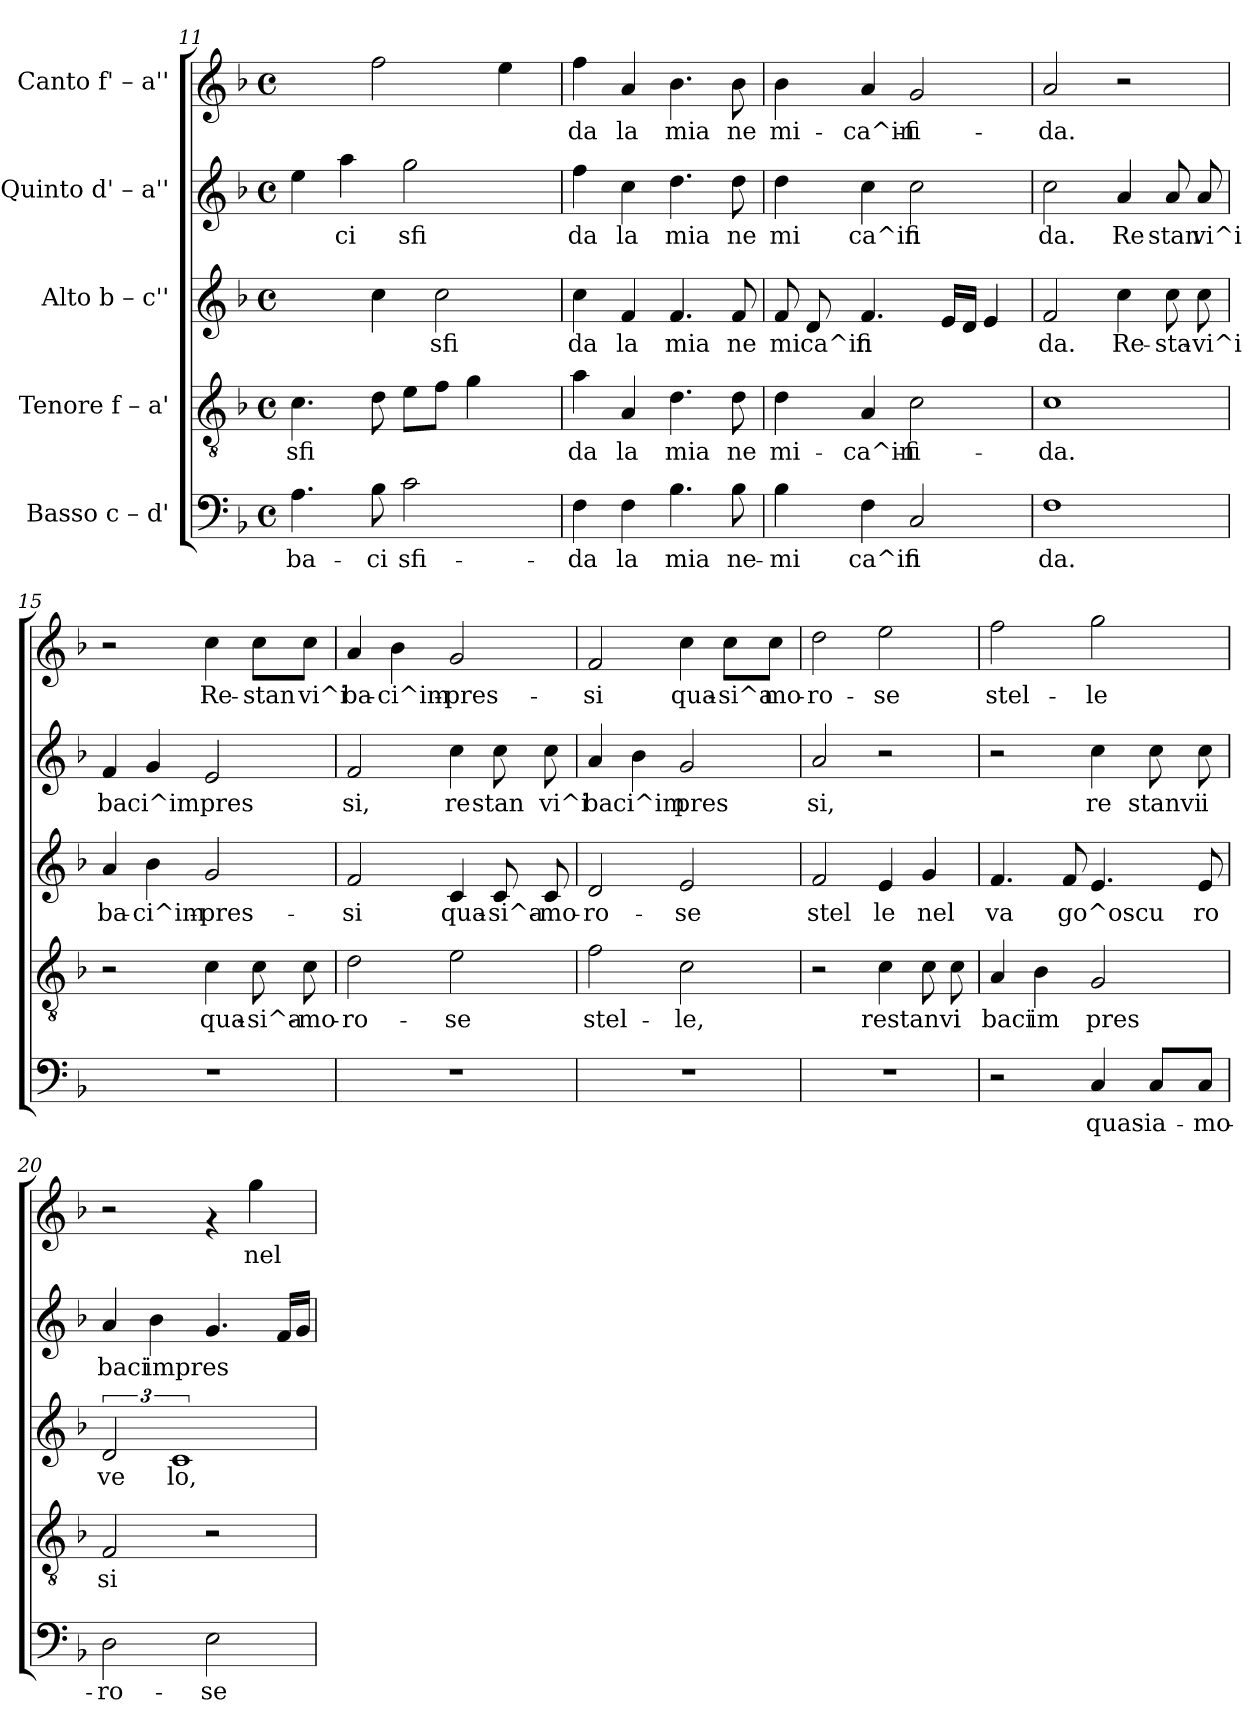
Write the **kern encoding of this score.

**kern	**text	**kern	**text	**kern	**text	**kern	**text	**kern	**text
*part5	*part5	*part4	*part4	*part3	*part3	*part2	*part2	*part1	*part1
*staff5	*staff5	*staff4	*staff4	*staff3	*staff3	*staff2	*staff2	*staff1	*staff1
*I"Basso  c – d'	*	*I"Tenore  f – a'	*	*I"Alto  b – c''	*	*I"Quinto  d' – a''	*	*I"Canto  f' – a''	*
*clefF4	*	*clefGv2	*	*clefG2	*	*clefG2	*	*clefG2	*
*k[b-]	*	*k[b-]	*	*k[b-]	*	*k[b-]	*	*k[b-]	*
*F:	*	*F:	*	*F:	*	*F:	*	*F:	*
*M4/4	*	*M4/4	*	*M4/4	*	*M4/4	*	*M4/4	*
*met(c)	*	*met(c)	*	*met(c)	*	*met(c)	*	*met(c)	*
=11	=11	=11	=11	=11	=11	=11	=11	=11	=11
!	!LO:LY:b:rj	!	!LO:LY:b:rj	!	!	!	!LO:LY:b:rj	!	!
4.A\	ba-	4.c\	sfi	4.ryy	.	4ee\	.	4.ryy	.
!	!	!	!	!	!	!	!LO:LY:b:rj	!	!
.	.	.	.	.	.	4aa\	ci	.	.
!	!LO:LY:b:rj	!	!LO:LY:b:rj	!	!	!	!	!	!
8B-\	-ci	8d\	.	4cc\	.	.	.	2ff\	.
!	!LO:LY:b:rj	!	!LO:LY:b:rj	!	!	!	!LO:LY:b:rj	!	!
2c\	sfi-	8e\L	.	.	.	2gg\	sfi	.	.
!	!	!	!LO:LY:b:rj	!	!LO:LY:b:rj	!	!	!	!
.	.	8f\J	.	2cc\	sfi	.	.	.	.
!	!	!	!LO:LY:b:rj	!	!	!	!	!	!
.	.	4g\	.	.	.	.	.	.	.
!	!	!	!	!	!	!	!	!	!LO:LY:b:rj
.	.	.	.	.	.	.	.	4ee\	.
8ryy	.	8ryy	.	.	.	8ryy	.	.	.
=12	=12	=12	=12	=12	=12	=12	=12	=12	=12
!	!LO:LY:b:rj	!	!LO:LY:b:rj	!	!LO:LY:b:rj	!	!LO:LY:b:rj	!	!LO:LY:b:rj
4F\	-da	4a\	da	4cc\	da	4ff\	da	4ff\	da
!	!LO:LY:b:rj	!	!LO:LY:b:rj	!	!LO:LY:b:rj	!	!LO:LY:b:rj	!	!LO:LY:b:rj
4F\	la	4A/	la	4f/	la	4cc\	la	4a/	la
!	!LO:LY:b:rj	!	!LO:LY:b:rj	!	!LO:LY:b:rj	!	!LO:LY:b:rj	!	!LO:LY:b:rj
4.B-\	mia	4.d\	mia	4.f/	mia	4.dd\	mia	4.b-\	mia
!	!LO:LY:b:rj	!	!LO:LY:b:rj	!	!LO:LY:b:rj	!	!LO:LY:b:rj	!	!LO:LY:b:rj
8B-\	ne-	8d\	ne	8f/	ne	8dd\	ne	8b-\	ne
!!LO:PB:g=z
=13	=13	=13	=13	=13	=13	=13	=13	=13	=13
!	!LO:LY:b:rj	!	!LO:LY:b:rj	!	!LO:LY:b:rj	!	!LO:LY:b:rj	!	!LO:LY:b:rj
4B-\	-mi	4d\	mi-	8f/	mi	4dd\	mi	4b-\	mi-
!	!	!	!	!	!LO:LY:b:rj	!	!	!	!
.	.	.	.	8d/	ca^in	.	.	.	.
!	!LO:LY:b:rj	!	!LO:LY:b:rj	!	!LO:LY:b:rj	!	!LO:LY:b:rj	!	!LO:LY:b:rj
4F\	ca^in	4A/	-ca^in-	4.f/	fi-	4cc\	ca^in	4a/	-ca^in-
!	!LO:LY:b:rj	!	!LO:LY:b:rj	!	!	!	!LO:LY:b:rj	!	!LO:LY:b:rj
2C/	fi	2c\	-fi-	.	.	2cc\	fi	2g/	-fi-
!	!	!	!	!	!LO:LY:b:rj	!	!	!	!
.	.	.	.	16e/L	--	.	.	.	.
!	!	!	!	!	!LO:LY:b:rj	!	!	!	!
.	.	.	.	16d/J	--	.	.	.	.
!	!	!	!	!	!LO:LY:b:rj	!	!	!	!
.	.	.	.	4e/	--	.	.	.	.
=14	=14	=14	=14	=14	=14	=14	=14	=14	=14
!	!LO:LY:b:rj	!	!LO:LY:b:rj	!	!LO:LY:b:rj	!	!LO:LY:b:rj	!	!LO:LY:b:rj
1F	da.	1c	-da.	2f/	-da.	2cc\	da.	2a/	-da.
!	!	!	!	!	!LO:LY:b:rj	!	!LO:LY:b:rj	!	!
.	.	.	.	4cc\	Re-	4a/	Re	2r	.
!	!	!	!	!	!LO:LY:b:rj	!	!LO:LY:b:rj	!	!
.	.	.	.	8cc\	-sta-	8a/	stan	.	.
!	!	!	!	!	!LO:LY:b:rj	!	!LO:LY:b:rj	!	!
.	.	.	.	8cc\	-vi^i	8a/	vi^i	.	.
=15	=15	=15	=15	=15	=15	=15	=15	=15	=15
!	!	!	!	!	!LO:LY:b:rj	!	!LO:LY:b:rj	!	!
1r	.	2r	.	4a/	ba-	4f/	ba	2r	.
!	!	!	!	!	!LO:LY:b:rj	!	!LO:LY:b:rj	!	!
.	.	.	.	4b-\	-ci^im-	4g/	ci^im	.	.
!	!	!	!LO:LY:b:rj	!	!LO:LY:b:rj	!	!LO:LY:b:rj	!	!LO:LY:b:rj
.	.	4c\	qua-	2g/	-pres-	2e/	pres	4cc\	Re-
!	!	!	!LO:LY:b:rj	!	!	!	!	!	!LO:LY:b:rj
.	.	8c\	-si^a-	.	.	.	.	8cc\L	-stan
!	!	!	!LO:LY:b:rj	!	!	!	!	!	!LO:LY:b:rj
.	.	8c\	-mo-	.	.	.	.	8cc\J	vi^i
=16	=16	=16	=16	=16	=16	=16	=16	=16	=16
!	!	!	!LO:LY:b:rj	!	!LO:LY:b:rj	!	!LO:LY:b:rj	!	!LO:LY:b:rj
1r	.	2d\	-ro-	2f/	-si	2f/	si,	4a/	ba-
!	!	!	!	!	!	!	!	!	!LO:LY:b:rj
.	.	.	.	.	.	.	.	4b-\	-ci^im-
!	!	!	!LO:LY:b:rj	!	!LO:LY:b:rj	!	!LO:LY:b:rj	!	!LO:LY:b:rj
.	.	2e\	-se	4c/	qua-	4cc\	re	2g/	-pres-
!	!	!	!	!	!LO:LY:b:rj	!	!LO:LY:b:rj	!	!
.	.	.	.	8c/	-si^a-	8cc\	stan	.	.
!	!	!	!	!	!LO:LY:b:rj	!	!LO:LY:b:rj	!	!
.	.	.	.	8c/	-mo-	8cc\	vi^i	.	.
=17	=17	=17	=17	=17	=17	=17	=17	=17	=17
!	!	!	!LO:LY:b:rj	!	!LO:LY:b:rj	!	!LO:LY:b:rj	!	!LO:LY:b:rj
1r	.	2f\	stel-	2d/	-ro-	4a/	ba	2f/	-si
!	!	!	!	!	!	!	!LO:LY:b:rj	!	!
.	.	.	.	.	.	4b-\	ci^im	.	.
!	!	!	!LO:LY:b:rj	!	!LO:LY:b:rj	!	!LO:LY:b:rj	!	!LO:LY:b:rj
.	.	2c\	-le,	2e/	-se	2g/	pres	4cc\	qua-
!	!	!	!	!	!	!	!	!	!LO:LY:b:rj
.	.	.	.	.	.	.	.	8cc\L	-si^a
!	!	!	!	!	!	!	!	!	!LO:LY:b:rj
.	.	.	.	.	.	.	.	8cc\J	mo-
!!LO:PB:g=z
=18	=18	=18	=18	=18	=18	=18	=18	=18	=18
!	!	!	!	!	!LO:LY:b:rj	!	!LO:LY:b:rj	!	!LO:LY:b:rj
1r	.	2r	.	2f/	stel	2a/	si,	2dd\	-ro-
!	!	!	!LO:LY:b:rj	!	!LO:LY:b:rj	!	!	!	!LO:LY:b:rj
.	.	4c\	restanvi	4e/	le	2r	.	2ee\	-se
!	!	!	!LO:LY:b:rj	!	!LO:LY:b:rj	!	!	!	!
.	.	8c\	.	4g/	nel	.	.	.	.
!	!	!	!LO:LY:b:rj	!	!	!	!	!	!
.	.	8c\	i	.	.	.	.	.	.
=19	=19	=19	=19	=19	=19	=19	=19	=19	=19
!	!	!	!LO:LY:b:rj	!	!LO:LY:b:rj	!	!	!	!LO:LY:b:rj
2r	.	4A/	baci	4.f/	va	2r	.	2ff\	stel-
!	!	!	!LO:LY:b:rj	!	!	!	!	!	!
.	.	4B-\	im	.	.	.	.	.	.
!	!	!	!	!	!LO:LY:b:rj	!	!	!	!
.	.	.	.	8f/	go^oscu	.	.	.	.
!	!LO:LY:b:rj	!	!LO:LY:b:rj	!	!LO:LY:b:rj	!	!LO:LY:b:rj	!	!LO:LY:b:rj
4C/	quasi	2G/	pres	4.e/	.	4cc\	re	2gg\	-le
!	!LO:LY:b:rj	!	!	!	!	!	!LO:LY:b:rj	!	!
8C/L	a-	.	.	.	.	8cc\	stanvi	.	.
!	!LO:LY:b:rj	!	!	!	!LO:LY:b:rj	!	!LO:LY:b:rj	!	!
8C/J	-mo-	.	.	8e/	ro	8cc\	i	.	.
=20	=20	=20	=20	=20	=20	=20	=20	=20	=20
!	!LO:LY:b:rj	!	!LO:LY:b:rj	!	!LO:LY:b:rj	!	!LO:LY:b:rj	!	!
2D\	-ro-	2F/	si	3d/	ve	4a/	baci	2r	.
!	!	!	!	!	!	!	!LO:LY:b:rj	!	!
.	.	.	.	.	.	4b-\	impres	.	.
!	!	!	!	!	!LO:LY:b:rj	!	!	!	!
.	.	.	.	3%2c/	lo,	.	.	.	.
!	!LO:LY:b:rj	!	!	!	!	!	!LO:LY:b:rj	!	!
2E\	-se	2r	.	.	.	4.g/	.	4rf	.
!	!	!	!	!	!	!	!	!	!LO:LY:b:rj
.	.	.	.	.	.	.	.	4gg\	nel
!	!	!	!	!	!	!	!LO:LY:b:rj	!	!
.	.	.	.	.	.	16f/L	.	.	.
!	!	!	!	!	!	!	!LO:LY:b:rj	!	!
.	.	.	.	.	.	16g/J	.	.	.
=	=	=	=	=	=	=	=	=	=
*-	*-	*-	*-	*-	*-	*-	*-	*-	*-
